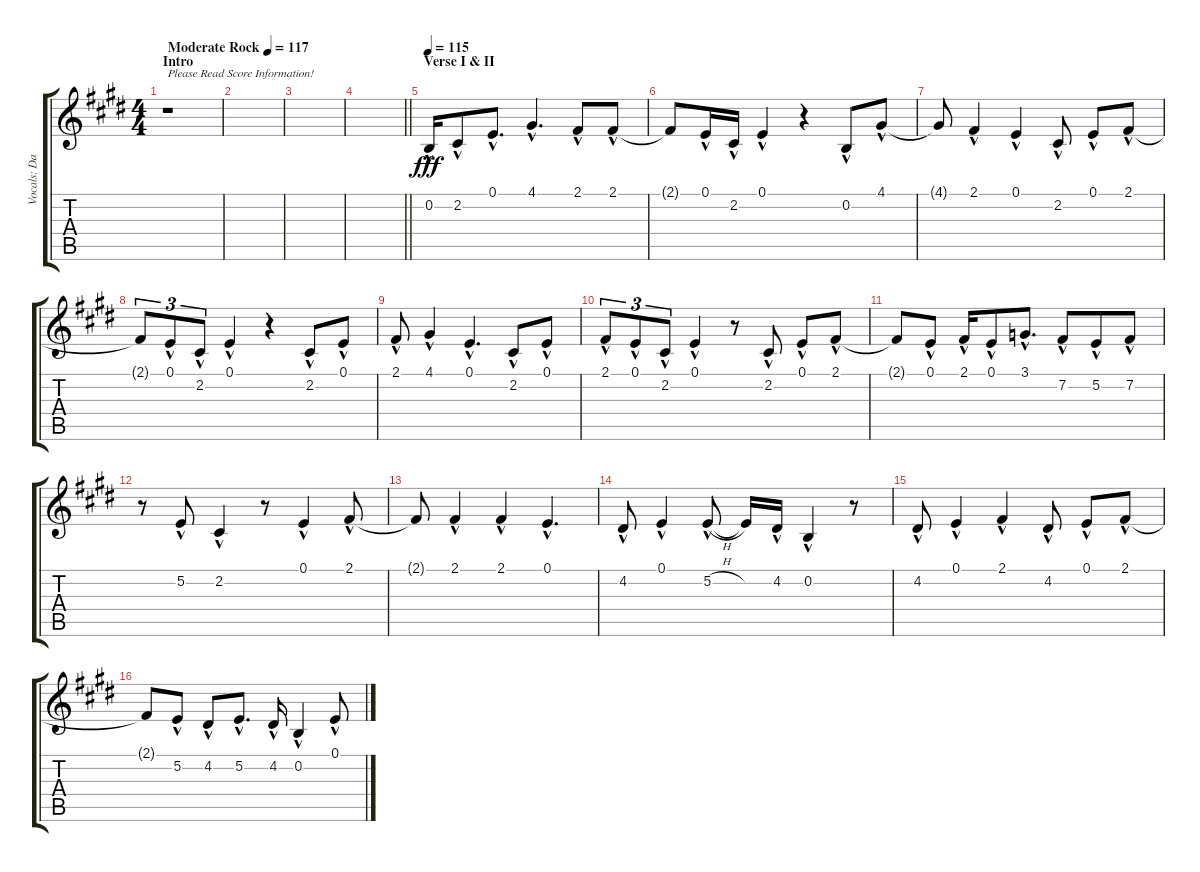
\track ("Vocals: Dave" "Vocals: Da") {instrument lead2sawtooth}
\staff {score tabs}
\tuning (E4 B3 G3 D3 A2 E2) {hide}
\ts (4 4)
\section ("" "Intro")
\tempo (117 "Moderate Rock")
\tempo 113
\tempo (117 "Moderate Rock")
\clef g2
\ks e
r.1{txt "Please Read Score Information!" dy fff instrument lead2sawtooth} |
|
|
\barLineRight lightlight
|
\section ("" "Verse I & II")
\tempo 115
0.2{hac}.16 2.2{hac}.8 0.1{hac}.8{d} 4.1{hac}.4{d} 2.1{hac}.8 2.1{hac}.8 |
2.1{t}.8 0.1{hac}.16 2.2{hac}.16 0.1{hac}.4 r.4 0.2{hac}.8 4.1{hac}.8 |
4.1{t}.8 2.1{hac}.4 0.1{hac}.4 2.2{hac}.8 0.1{hac}.8 2.1{hac}.8 |
2.1{t}.8{tu (3 2)} 0.1{hac}.8{tu (3 2)} 2.2{hac}.8{tu (3 2)} 0.1{hac}.4 r.4 2.2{hac}.8 0.1{hac}.8 |
2.1{hac}.8 4.1{hac}.4 0.1{hac}.4{d} 2.2{hac}.8 0.1{hac}.8 |
2.1{hac}.8{tu (3 2)} 0.1{hac}.8{tu (3 2)} 2.2{hac}.8{tu (3 2)} 0.1{hac}.4 r.8 2.2{hac}.8 0.1{hac}.8 2.1{hac}.8 |
2.1{t}.8 0.1{hac}.8 2.1{hac}.16 0.1{hac}.8 3.1{hac}.8{d} 7.2{hac}.8{beam merge} 5.2{hac}.8 7.2{hac}.8 |
r.8 5.2{hac}.8 2.2{hac}.4 r.8 0.1{hac}.4 2.1{hac}.8 |
2.1{t}.8 2.1{hac}.4 2.1{hac}.4 0.1{hac}.4{d} |
4.2{hac}.8 0.1{hac}.4 5.2{h hac}.8 5.2{t}.16 4.2{hac}.16 0.2{hac}.4 r.8 |
4.2{hac}.8 0.1{hac}.4 2.1{hac}.4 4.2{hac}.8 0.1{hac}.8 2.1{hac}.8 |
2.1{t}.8 5.2{hac}.8 4.2{hac}.8 5.2{hac}.8{d} 4.2{hac}.16 0.2{hac}.4 0.1{hac}.8
